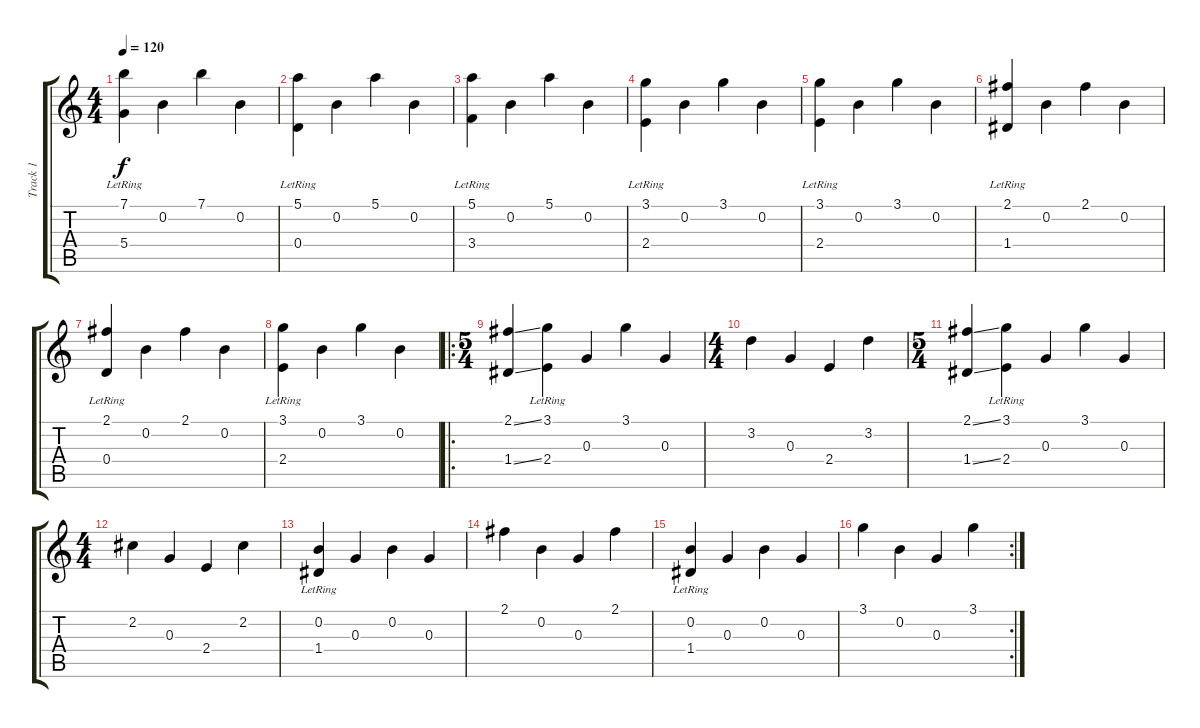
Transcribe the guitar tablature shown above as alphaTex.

\track ("Track 1" "Track 1") {instrument acousticguitarsteel}
\staff {score tabs}
\tuning (E4 B3 G3 D3 A2 E2) {hide}
\ts (4 4)
\tempo 120
\clef g2
\ks c
(7.1 5.4{lr}).4{dy f} 0.2.4 7.1.4 0.2.4 |
(5.1{lr} 0.4{lr}).4 0.2.4 5.1.4 0.2.4 |
(5.1 3.4{lr}).4 0.2.4 5.1.4 0.2.4 |
(3.1 2.4{lr}).4 0.2.4 3.1.4 0.2.4 |
(3.1 2.4{lr}).4 0.2.4 3.1.4 0.2.4 |
(2.1 1.4{lr}).4 0.2.4 2.1.4 0.2.4 |
(2.1 0.4{lr}).4 0.2.4 2.1.4 0.2.4 |
(3.1 2.4{lr}).4 0.2.4 3.1.4 0.2.4 |
\ro
\ts (5 4)
(2.1{ss} 1.4{ss}).4 (3.1 2.4{lr}).4 0.3.4 3.1.4 0.3.4 |
\ts (4 4)
3.2.4 0.3.4 2.4.4 3.2.4 |
\ts (5 4)
(2.1{ss} 1.4{ss}).4 (3.1 2.4{lr}).4 0.3.4 3.1.4 0.3.4 |
\ts (4 4)
2.2.4 0.3.4 2.4.4 2.2.4 |
(0.2 1.4{lr}).4 0.3.4 0.2.4 0.3.4 |
2.1.4 0.2.4 0.3.4 2.1.4 |
(0.2 1.4{lr}).4 0.3.4 0.2.4 0.3.4 |
\rc 2
3.1.4 0.2.4 0.3.4 3.1.4
